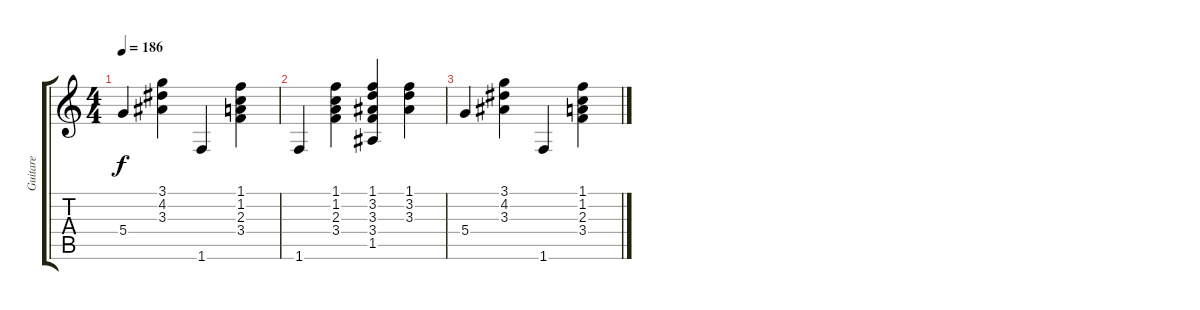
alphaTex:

\track ("Guitare" "Guitare") {instrument acousticguitarsteel}
\staff {score tabs}
\tuning (E4 B3 G3 D3 A2 E2) {hide}
\ts (4 4)
\tempo 186
\clef g2
\ks c
5.4.4{dy f} (3.1 4.2 3.3).4 1.6.4 (1.1 1.2 2.3 3.4).4 |
1.6.4{volume 0} (1.1 1.2 2.3 3.4).4 (1.1 3.2 3.3 3.4 1.5).4 (1.1 3.2 3.3).4 |
5.4.4 (3.1 4.2 3.3).4 1.6.4 (1.1 1.2 2.3 3.4).4
